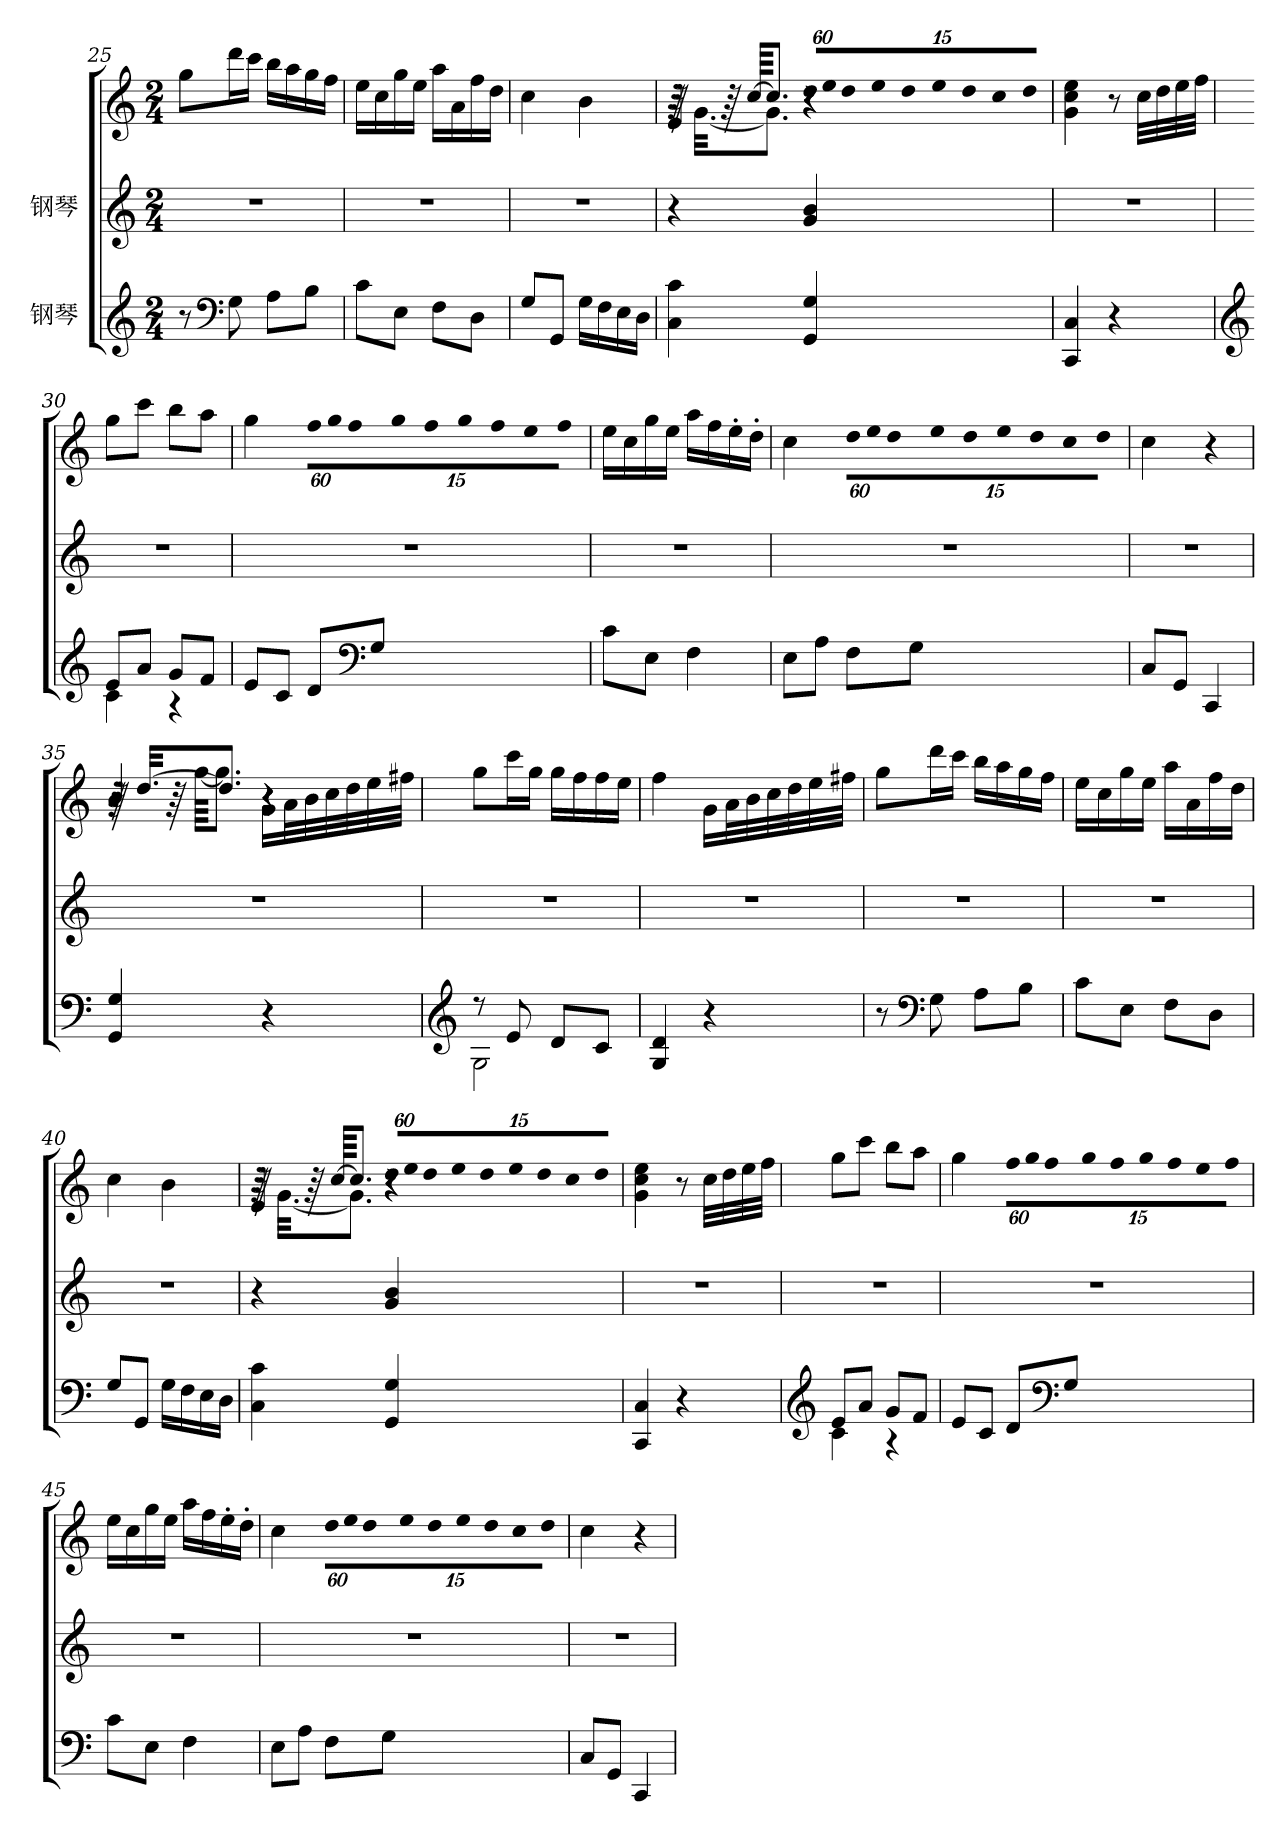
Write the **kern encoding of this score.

**kern	**kern	**kern
*part2	*part1	*part1
*staff3	*staff2	*staff1
*I"钢琴	*I"钢琴	*
*clefG2	*clefG2	*clefG2
*k[]	*k[]	*k[]
*M2/4	*M2/4	*M2/4
=25	=25	=25
8r	2r	8gg\L
*clefF4	*	*
8G\	.	16ddd\L
.	.	16ccc\JJ
8A\L	.	16bb\LL
.	.	16aa\
8B\J	.	16gg\
.	.	16ff\JJ
=26	=26	=26
8c\L	2r	16ee\LL
.	.	16cc\
8E\J	.	16gg\
.	.	16ee\JJ
8F\L	.	16aa\LL
.	.	16a\
8D\J	.	16ff\
.	.	16dd\JJ
=27	=27	=27
8G/L	2r	4cc\
8GG/J	.	.
16G\LL	.	4b\
16F\	.	.
16E\	.	.
16D\JJ	.	.
!!LO:LB:g=z
=28	=28	=28
*	*	*^
*	*	*	*^
4C\ 4c\	4r	32r	64r	4e/
.	.	.	[32.g\KKL	.
.	.	64r	.	.
.	.	[64cc/KKKL	.	.
.	.	8.cc/J]	8.g\J]	.
*	*	*Xbrackettup	*	*
!	!	!LO:N:vis=32	!	!
4GG/ 4G/	4g/ 4b/	1920%53dd/LLL	4r	4r
!	!	!LO:N:vis=32	!	!
.	.	1920%53ee/	.	.
.	.	1920ryy	.	.
!	!	!LO:N:vis=32	!	!
.	.	1920%53dd/	.	.
!	!	!LO:N:vis=32	!	!
.	.	1920%53ee/	.	.
!	!	!LO:N:vis=32	!	!
.	.	1920%53dd/	.	.
.	.	1920ryy	.	.
!	!	!LO:N:vis=32	!	!
.	.	1920%53ee/	.	.
!	!	!LO:N:vis=32	!	!
.	.	1920%53dd/	.	.
!	!	!LO:N:vis=32	!	!
.	.	1920%53cc/	.	.
.	.	1920ryy	.	.
!	!	!LO:N:vis=32	!	!
.	.	1920%53dd/JJJ	.	.
*	*	*v	*v	*v
=29	=29	=29
4CC/ 4C/	2r	4g\ 4cc\ 4ee\
4r	.	8r
.	.	32cc\LLL
.	.	32dd\
.	.	32ee\
.	.	32ff\JJJ
=30	=30	=30
*clefG2	*	*
*^	*	*
8e/L	4c\	2r	8gg\L
8a/J	.	.	8ccc\J
8g/L	4r	.	8bb\L
8f/J	.	.	8aa\J
*v	*v	*	*
=31	=31	=31
8e/L	2r	4gg\
8c/J	.	.
!	!	!LO:N:vis=32
8d/L	.	1920%53ff\LLL
!	!	!LO:N:vis=32
.	.	1920%53gg\
.	.	1920ryy
!	!	!LO:N:vis=32
.	.	1920%53ff\
!	!	!LO:N:vis=32
.	.	1920%53gg\
!	!	!LO:N:vis=32
.	.	1920%53ff\
*clefF4	*	*
8G/J	.	.
.	.	1920ryy
!	!	!LO:N:vis=32
.	.	1920%53gg\
!	!	!LO:N:vis=32
.	.	1920%53ff\
!	!	!LO:N:vis=32
.	.	1920%53ee\
.	.	1920ryy
!	!	!LO:N:vis=32
.	.	1920%53ff\JJJ
!!LO:PB:g=z
=32	=32	=32
8c\L	2r	16ee\LL
.	.	16cc\
8E\J	.	16gg\
.	.	16ee\JJ
4F\	.	16aa\LL
.	.	16ff\
.	.	16ee'\
.	.	16dd'\JJ
=33	=33	=33
8E\L	2r	4cc\
8A\J	.	.
!	!	!LO:N:vis=32
8F\L	.	1920%53dd\LLL
!	!	!LO:N:vis=32
.	.	1920%53ee\
.	.	1920ryy
!	!	!LO:N:vis=32
.	.	1920%53dd\
!	!	!LO:N:vis=32
.	.	1920%53ee\
!	!	!LO:N:vis=32
.	.	1920%53dd\
8G\J	.	.
.	.	1920ryy
!	!	!LO:N:vis=32
.	.	1920%53ee\
!	!	!LO:N:vis=32
.	.	1920%53dd\
!	!	!LO:N:vis=32
.	.	1920%53cc\
.	.	1920ryy
!	!	!LO:N:vis=32
.	.	1920%53dd\JJJ
=34	=34	=34
8C/L	2r	4cc\
8GG/J	.	.
4CC/	.	4r
=35	=35	=35
*	*	*^
*	*	*	*^
4GG/ 4G/	2r	64r	32r	4b/
.	.	[32.dd/KKL	.	.
.	.	.	64r	.
.	.	.	[64gg\KKKL	.
.	.	8.dd/J]	8.gg\J]	.
4r	.	4r	16g\LL	4r
.	.	.	32a\L	.
.	.	.	32b\	.
.	.	.	32cc\	.
.	.	.	32dd\	.
.	.	.	32ee\	.
.	.	.	32ff#X\JJJ	.
*	*	*v	*v	*v
!!LO:LB:g=z
=36	=36	=36
*clefG2	*	*
*^	*	*
8r	2G\	2r	8gg\L
8e/	.	.	16ccc\L
.	.	.	16gg\JJ
8d/L	.	.	16gg\LL
.	.	.	16ff\
8c/J	.	.	16ff\
.	.	.	16ee\JJ
*v	*v	*	*
=37	=37	=37
4G/ 4d/	2r	4ff\
4r	.	16g\LL
.	.	32a\L
.	.	32b\
.	.	32cc\
.	.	32dd\
.	.	32ee\
.	.	32ff#X\JJJ
=38	=38	=38
8r	2r	8gg\L
*clefF4	*	*
8G\	.	16ddd\L
.	.	16ccc\JJ
8A\L	.	16bb\LL
.	.	16aa\
8B\J	.	16gg\
.	.	16ff\JJ
=39	=39	=39
8c\L	2r	16ee\LL
.	.	16cc\
8E\J	.	16gg\
.	.	16ee\JJ
8F\L	.	16aa\LL
.	.	16a\
8D\J	.	16ff\
.	.	16dd\JJ
=40	=40	=40
8G/L	2r	4cc\
8GG/J	.	.
16G\LL	.	4b\
16F\	.	.
16E\	.	.
16D\JJ	.	.
!!LO:LB:g=z
=41	=41	=41
*	*	*^
*	*	*	*^
4C\ 4c\	4r	32r	64r	4e/
.	.	.	[32.g\KKL	.
.	.	64r	.	.
.	.	[64cc/KKKL	.	.
.	.	8.cc/J]	8.g\J]	.
!	!	!LO:N:vis=32	!	!
4GG/ 4G/	4g/ 4b/	1920%53dd/LLL	4r	4r
!	!	!LO:N:vis=32	!	!
.	.	1920%53ee/	.	.
.	.	1920ryy	.	.
!	!	!LO:N:vis=32	!	!
.	.	1920%53dd/	.	.
!	!	!LO:N:vis=32	!	!
.	.	1920%53ee/	.	.
!	!	!LO:N:vis=32	!	!
.	.	1920%53dd/	.	.
.	.	1920ryy	.	.
!	!	!LO:N:vis=32	!	!
.	.	1920%53ee/	.	.
!	!	!LO:N:vis=32	!	!
.	.	1920%53dd/	.	.
!	!	!LO:N:vis=32	!	!
.	.	1920%53cc/	.	.
.	.	1920ryy	.	.
!	!	!LO:N:vis=32	!	!
.	.	1920%53dd/JJJ	.	.
*	*	*v	*v	*v
=42	=42	=42
4CC/ 4C/	2r	4g\ 4cc\ 4ee\
4r	.	8r
.	.	32cc\LLL
.	.	32dd\
.	.	32ee\
.	.	32ff\JJJ
=43	=43	=43
*clefG2	*	*
*^	*	*
8e/L	4c\	2r	8gg\L
8a/J	.	.	8ccc\J
8g/L	4r	.	8bb\L
8f/J	.	.	8aa\J
*v	*v	*	*
=44	=44	=44
8e/L	2r	4gg\
8c/J	.	.
!	!	!LO:N:vis=32
8d/L	.	1920%53ff\LLL
!	!	!LO:N:vis=32
.	.	1920%53gg\
.	.	1920ryy
!	!	!LO:N:vis=32
.	.	1920%53ff\
!	!	!LO:N:vis=32
.	.	1920%53gg\
!	!	!LO:N:vis=32
.	.	1920%53ff\
*clefF4	*	*
8G/J	.	.
.	.	1920ryy
!	!	!LO:N:vis=32
.	.	1920%53gg\
!	!	!LO:N:vis=32
.	.	1920%53ff\
!	!	!LO:N:vis=32
.	.	1920%53ee\
.	.	1920ryy
!	!	!LO:N:vis=32
.	.	1920%53ff\JJJ
!!LO:LB:g=z
=45	=45	=45
8c\L	2r	16ee\LL
.	.	16cc\
8E\J	.	16gg\
.	.	16ee\JJ
4F\	.	16aa\LL
.	.	16ff\
.	.	16ee'\
.	.	16dd'\JJ
=46	=46	=46
8E\L	2r	4cc\
8A\J	.	.
!	!	!LO:N:vis=32
8F\L	.	1920%53dd\LLL
!	!	!LO:N:vis=32
.	.	1920%53ee\
.	.	1920ryy
!	!	!LO:N:vis=32
.	.	1920%53dd\
!	!	!LO:N:vis=32
.	.	1920%53ee\
!	!	!LO:N:vis=32
.	.	1920%53dd\
8G\J	.	.
.	.	1920ryy
!	!	!LO:N:vis=32
.	.	1920%53ee\
!	!	!LO:N:vis=32
.	.	1920%53dd\
!	!	!LO:N:vis=32
.	.	1920%53cc\
.	.	1920ryy
!	!	!LO:N:vis=32
.	.	1920%53dd\JJJ
=47	=47	=47
8C/L	2r	4cc\
8GG/J	.	.
4CC/	.	4r
=	=	=
*-	*-	*-
